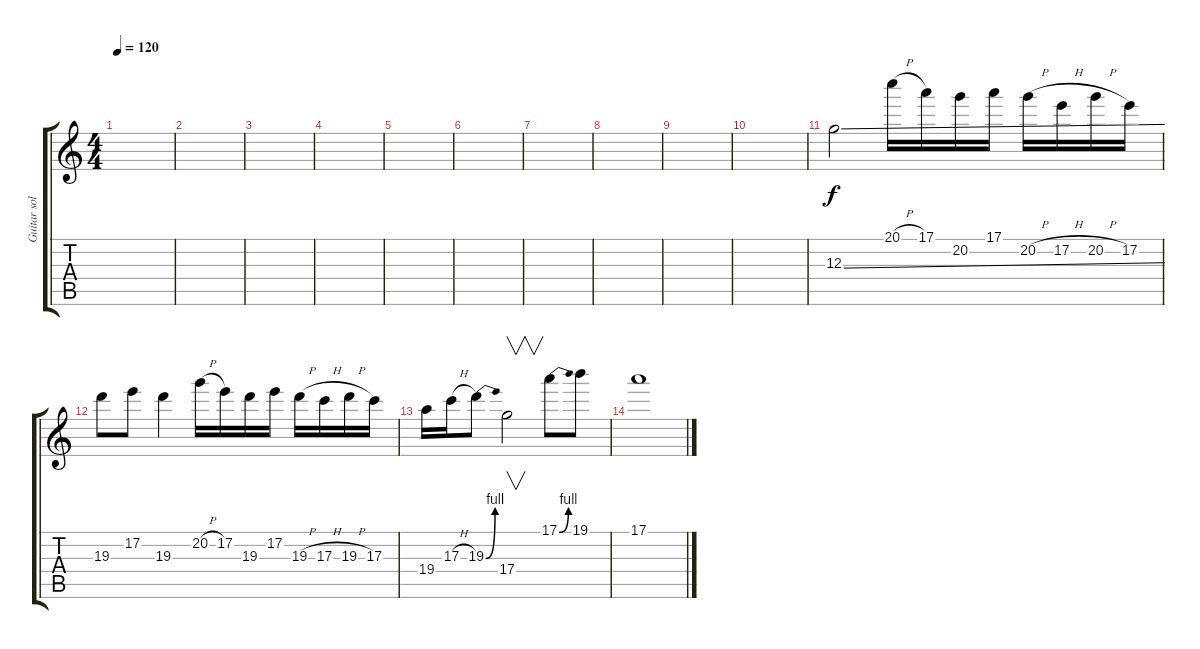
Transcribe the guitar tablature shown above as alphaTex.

\track ("Guitar solo 2" "Guitar sol") {instrument overdrivenguitar}
\staff {score tabs}
\tuning (E4 B3 G3 D3 A2 E2) {hide}
\ts (4 4)
\tempo 120
\clef g2
\ks c
|
|
|
|
|
|
|
|
|
|
12.3{ss}.2 20.1{h}.16 17.1.16 20.2.16 17.1.16 20.2{h}.16 17.2{h}.16 20.2{h}.16 17.2.16 |
19.3.8 17.2.8 19.3.4 20.2{h}.16 17.2.16 19.3.16 17.2.16 19.3{h}.16 17.3{h}.16 19.3{h}.16 17.3.16 |
19.4.16 17.3{h}.16 19.3{be (bend 0 0 60 4)}.8 17.4.2{v} 17.1{be (bend 0 0 60 4)}.8 19.1.8 |
17.1.1
